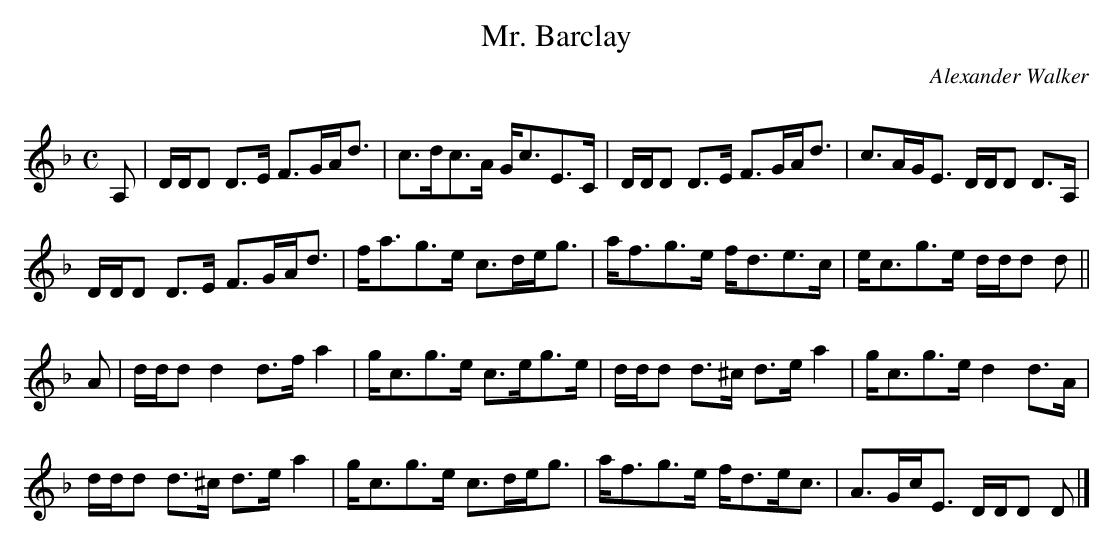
X:1
T:Mr. Barclay
C:Alexander Walker
Q:300
L:1/8
M:C
K:DAeo
A,|D/D/D D>E F>GA<d|c>dc>A G<cE>C|D/D/D D>E F>GA<d|c>AG<E D/D/D D>A,|!
D/D/D D>E F>GA<d|f<ag>e c>de<g|a<fg>e f<de>c|e<cg>e d/d/d d||!
A|d/d/d d2 d>f a2|g<cg>e c>eg>e|d/d/d d>^c d>e a2|g<cg>e d2 d>A|!
d/d/d d>^c d>e a2|g<cg>e c>de<g|a<fg>e f<de<c|A>Gc<E D/D/D D|]!
